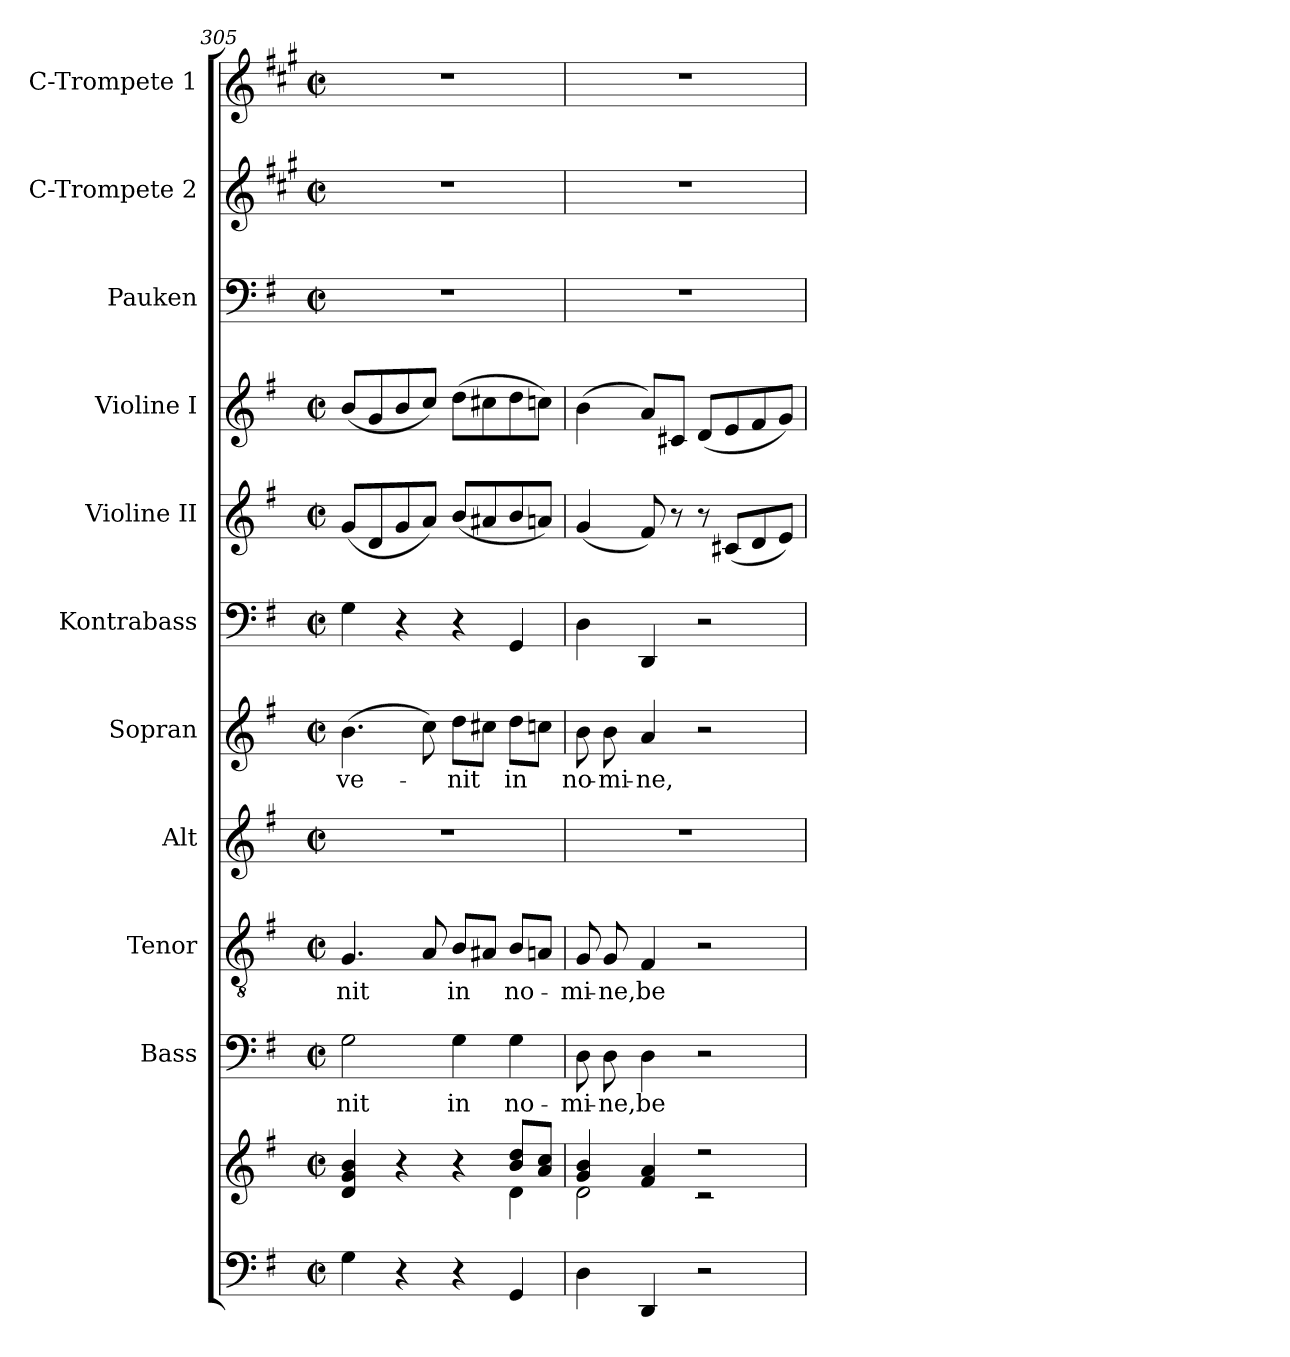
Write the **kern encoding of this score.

**kern	**kern	**kern	**text	**kern	**text	**kern	**kern	**text	**kern	**kern	**kern	**kern	**kern	**kern
*part11	*part11	*part10	*part10	*part9	*part9	*part8	*part7	*part7	*part6	*part5	*part4	*part3	*part2	*part1
*staff12	*staff11	*staff10	*staff10	*staff9	*staff9	*staff8	*staff7	*staff7	*staff6	*staff5	*staff4	*staff3	*staff2	*staff1
*	*	*I"Bass	*	*I"Tenor	*	*I"Alt	*I"Sopran	*	*I"Kontrabass	*I"Violine II	*I"Violine I	*I"Pauken	*I"C-Trompete 2	*I"C-Trompete 1
*	*	*I'B.	*	*I'T.	*	*I'A.	*I'S.	*	*I'Kb.	*I'Vl. II	*I'Vl. I	*I'Pk.	*I'C Trp. 2	*I'C Trp. 1
*clefF4	*clefG2	*clefF4	*	*clefGv2	*	*clefG2	*clefG2	*	*clefF4	*clefG2	*clefG2	*clefF4	*clefG2	*clefG2
*	*	*	*	*	*	*	*	*	*ITrd7c12	*	*	*	*ITrd1c2	*ITrd1c2
*k[f#]	*k[f#]	*k[f#]	*	*k[f#]	*	*k[f#]	*k[f#]	*	*k[f#]	*k[f#]	*k[f#]	*k[f#]	*k[f#]	*k[f#]
*G:	*G:	*G:	*	*G:	*	*G:	*G:	*	*G:	*G:	*G:	*G:	*G:	*G:
*M2/2	*M2/2	*M2/2	*	*M2/2	*	*M2/2	*M2/2	*	*M2/2	*M2/2	*M2/2	*M2/2	*M2/2	*M2/2
*met(c|)	*met(c|)	*met(c|)	*	*met(c|)	*	*met(c|)	*met(c|)	*	*met(c|)	*met(c|)	*met(c|)	*met(c|)	*met(c|)	*met(c|)
=305	=305	=305	=305	=305	=305	=305	=305	=305	=305	=305	=305	=305	=305	=305
*	*^	*	*	*	*	*	*	*	*	*	*	*	*	*
!	!	!	!	!LO:LY:b	!	!LO:LY:b	!	!	!LO:LY:b	!	!	!	!	!	!
4G\	4d/ 4g/ 4b/	2.ryy	2G\	-nit	4.G/	-nit	1r	(>4.b\	ve-	4GG\	(<8g/L	(<8b/L	1r	1r	1r
.	.	.	.	.	.	.	.	.	.	.	8d/	8g/	.	.	.
4r	4r	.	.	.	.	.	.	.	.	4r	8g/	8b/	.	.	.
.	.	.	.	.	8A/	.	.	8cc\)	.	.	8a/J)	8cc/J)	.	.	.
!	!	!	!	!LO:LY:b	!	!LO:LY:b	!	!	!LO:LY:b	!	!	!	!	!	!
4r	4r	.	4G\	in	8B/L	in	.	8dd\L	-nit	4r	(<8b/L	(>8dd\L	.	.	.
.	.	.	.	.	8A#X/J	.	.	8cc#X\J	.	.	8a#X/	8cc#X\	.	.	.
!	!	!	!	!LO:LY:b	!	!LO:LY:b	!	!	!LO:LY:b	!	!	!	!	!	!
4GG/	8b/ 8dd/L	4d\	4G\	no-	8B/L	no-	.	8dd\L	in	4GGG/	8b/	8dd\	.	.	.
.	8a/ 8cc/J	.	.	.	8An/J	.	.	8ccn\J	.	.	8an/J)	8ccn\J)	.	.	.
=306	=306	=306	=306	=306	=306	=306	=306	=306	=306	=306	=306	=306	=306	=306	=306
!	!	!	!	!LO:LY:b	!	!LO:LY:b	!	!	!LO:LY:b	!	!	!	!	!	!
4D\	4g/ 4b/	2d\	8D\	-mi-	8G/	-mi-	1r	8b\	no-	4DD\	(<4g/	(>4b\	1r	1r	1r
!	!	!	!	!LO:LY:b	!	!LO:LY:b	!	!	!LO:LY:b	!	!	!	!	!	!
.	.	.	8D\	-ne,	8G/	-ne,	.	8b\	-mi-	.	.	.	.	.	.
!	!	!	!	!LO:LY:b	!	!LO:LY:b	!	!	!LO:LY:b	!	!	!	!	!	!
4DD/	4f#/ 4a/	.	4D\	be-	4F#/	be-	.	4a/	-ne,	4DDD/	8f#/)	8a/L)	.	.	.
.	.	.	.	.	.	.	.	.	.	.	8r	8c#X/J	.	.	.
2r	2r	2r	2r	.	2r	.	.	2r	.	2r	8r	(<8d/L	.	.	.
.	.	.	.	.	.	.	.	.	.	.	(<8c#X/L	8e/	.	.	.
.	.	.	.	.	.	.	.	.	.	.	8d/	8f#/	.	.	.
.	.	.	.	.	.	.	.	.	.	.	8e/J)	8g/J)	.	.	.
*	*v	*v	*	*	*	*	*	*	*	*	*	*	*	*	*
=	=	=	=	=	=	=	=	=	=	=	=	=	=	=
*-	*-	*-	*-	*-	*-	*-	*-	*-	*-	*-	*-	*-	*-	*-
